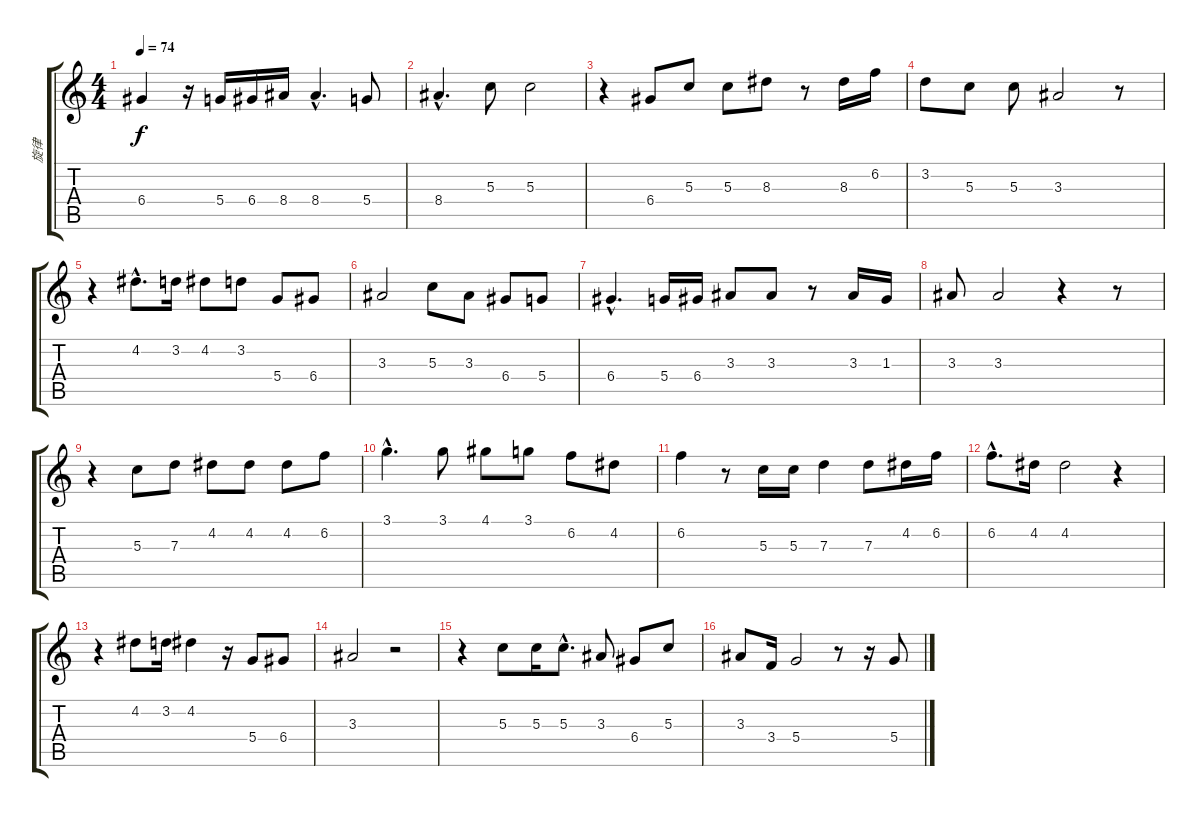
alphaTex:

\track ("旋律" "旋律") {instrument distortionguitar}
\staff {score tabs}
\tuning (E4 B3 G3 D3 A2 E2) {hide}
\ts (4 4)
\tempo 74
\clef g2
\ks c
6.4.4{dy f} r.16 5.4.16 6.4.16 8.4.16 8.4{hac}.4{d} 5.4.8 |
8.4{hac}.4{d} 5.3.8 5.3.2 |
r.4 6.4.8 5.3.8 5.3.8 8.3.8 r.8 8.3.16 6.2.16 |
3.2.8 5.3.8 5.3.8 3.3.2 r.8 |
r.4 4.2{hac}.8{d} 3.2.16 4.2.8 3.2.8 5.4.8 6.4.8 |
3.3.2 5.3.8 3.3.8 6.4.8 5.4.8 |
6.4{hac}.4{d} 5.4.16 6.4.16 3.3.8 3.3.8 r.8 3.3.16 1.3.16 |
3.3.8 3.3.2 r.4 r.8 |
r.4 5.3.8 7.3.8 4.2.8 4.2.8 4.2.8 6.2.8 |
3.1{hac}.4{d} 3.1.8 4.1.8 3.1.8 6.2.8 4.2.8 |
6.2.4 r.8 5.3.16 5.3.16 7.3.4 7.3.8 4.2.16 6.2.16 |
6.2{hac}.8{d} 4.2.16 4.2.2 r.4 |
r.4 4.2.8 3.2.16 4.2.4 r.16 5.4.8 6.4.8 |
3.3.2 r.2 |
r.4 5.3.8 5.3.16 5.3{hac}.8{d} 3.3.8 6.4.8 5.3.8 |
3.3.8 3.4.16 5.4.2 r.8 r.16 5.4.8
